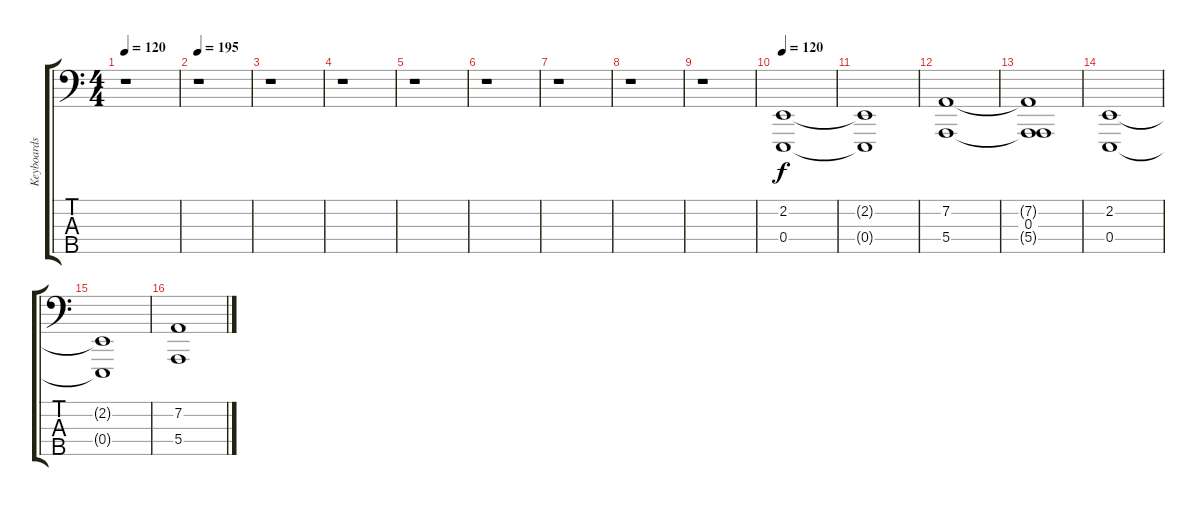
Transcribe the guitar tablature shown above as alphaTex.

\track ("Keyboards" "Keyboards") {instrument stringensemble1}
\staff {score tabs}
\tuning (G2 D2 A1 E1 B0) {hide}
\ts (4 4)
\tempo 120
\clef f4
\ks c
r.1{dy f} |
\tempo 195
r.1 |
r.1 |
r.1 |
r.1 |
r.1 |
r.1 |
r.1 |
r.1 |
\tempo 120
(2.2 0.4).1 |
(2.2{t} 0.4{t}).1 |
(7.2 5.4).1 |
(7.2{t} 0.3 5.4{t}).1 |
(2.2 0.4).1 |
(2.2{t} 0.4{t}).1 |
(7.2 5.4).1
